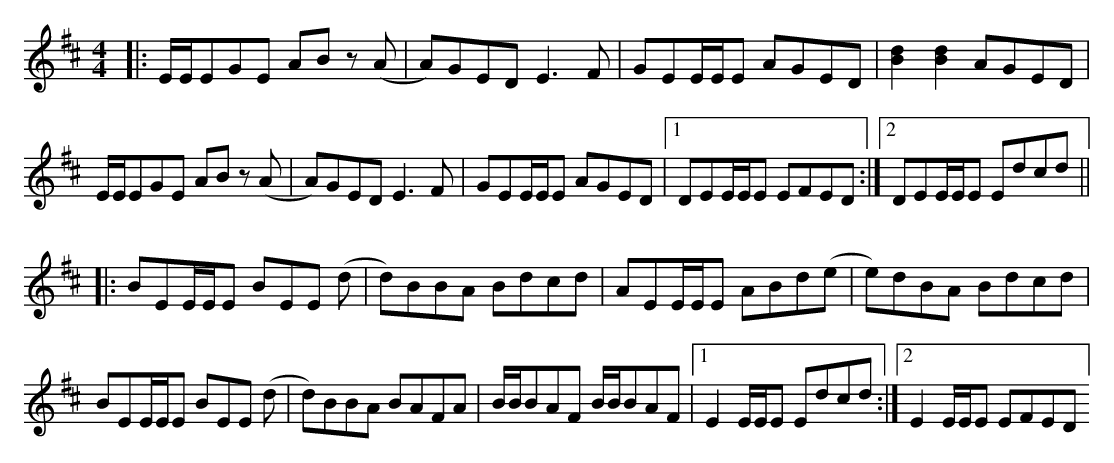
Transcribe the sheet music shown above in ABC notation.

X:1
M:4/4
K:Edor
|:E/E/EGE ABz (A|A)GED E3F|GEE/E/E AGED|[Bd]2 [Bd]2 AGED|
E/E/EGE ABz (A|A)GED E3F|GEE/E/E AGED|1 DEE/E/E EFED:|2 DEE/E/E Edcd||
|:BEE/E/E BEE (d|d)BBA Bdcd|AEE/E/E ABd(e|e)dBA Bdcd|
BEE/E/E BEE (d|d)BBA BAFA|B/B/BAF B/B/BAF|1 E2 E/E/E Edcd:|2 E2 E/E/E EFED]
